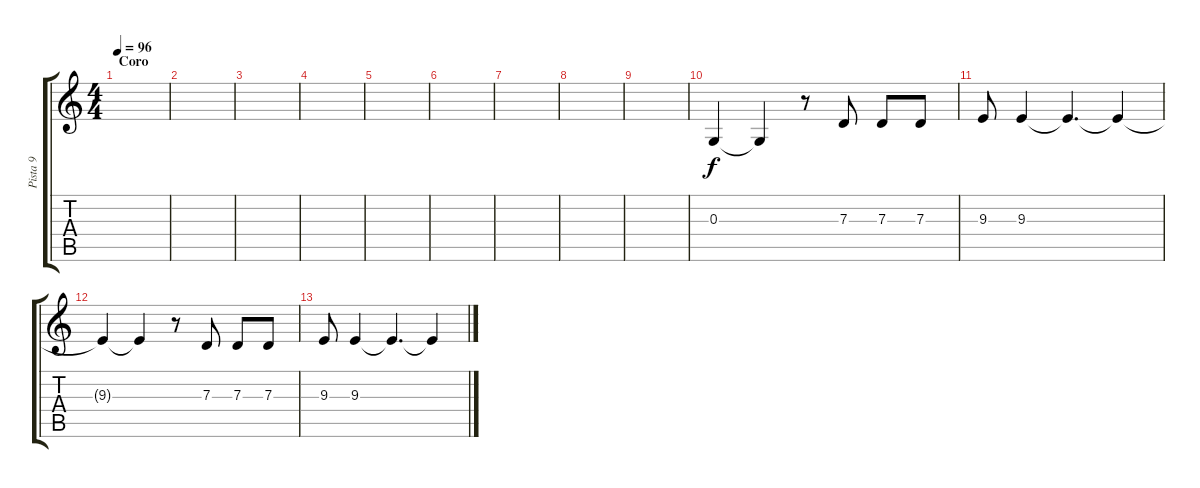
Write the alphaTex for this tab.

\track ("Pista 9" "Pista 9") {instrument choiraahs}
\staff {score tabs}
\tuning (E4 B3 G3 D3 A2 E2) {hide}
\ts (4 4)
\section ("" "Coro")
\tempo 96
\clef g2
\ks c
|
|
|
|
|
|
|
|
|
0.3.4{volume 6} 0.3{t}.4 r.8{volume 16} 7.3.8 7.3.8 7.3.8 |
9.3.8 9.3.4 9.3{t}.4{d} 9.3{t}.4 |
9.3{t}.4{volume 6} 9.3{t}.4 r.8{volume 16} 7.3.8 7.3.8 7.3.8 |
9.3.8 9.3.4 9.3{t}.4{d} 9.3{t}.4
